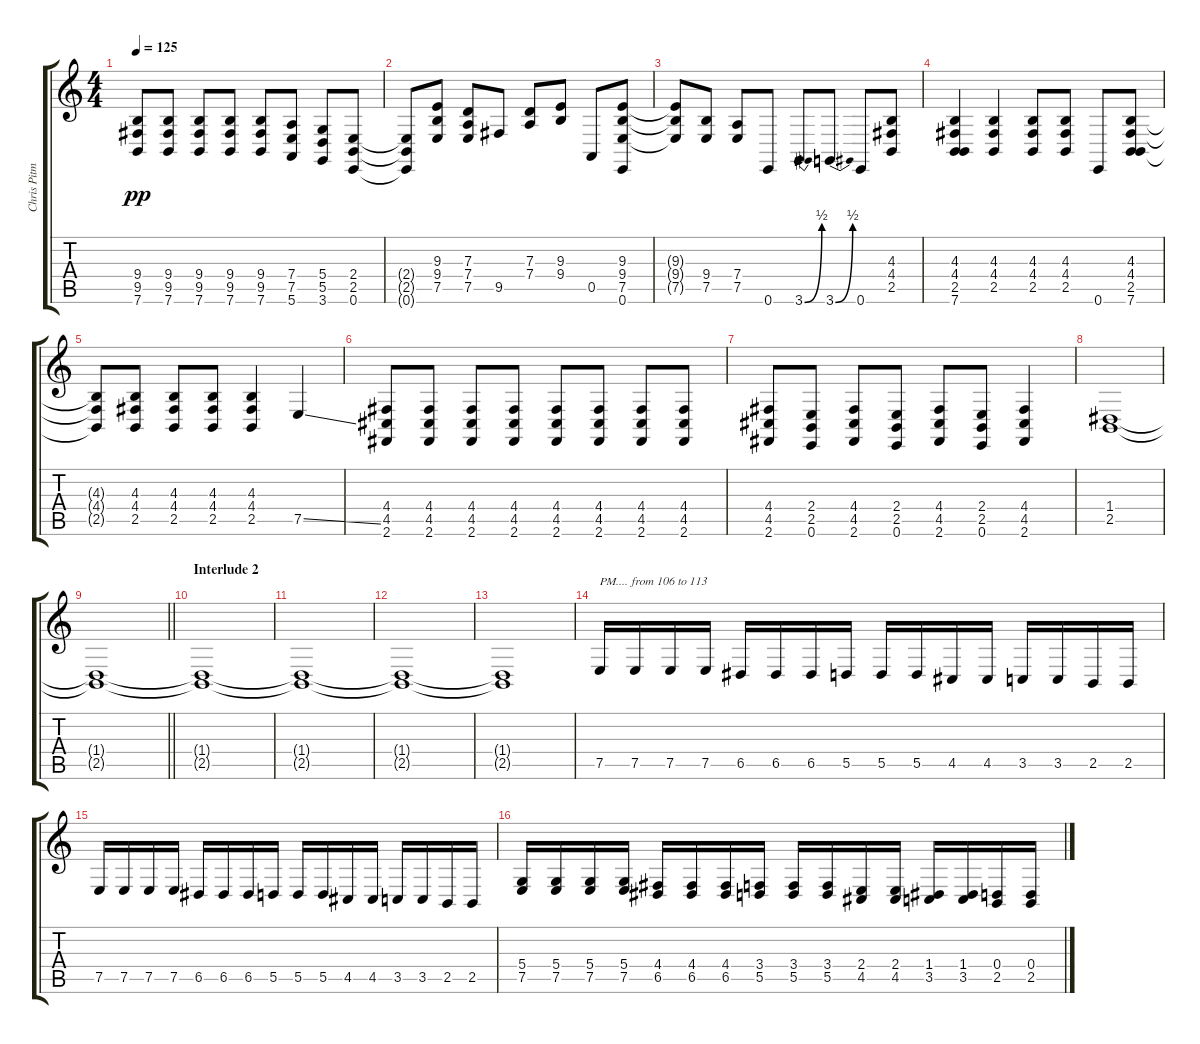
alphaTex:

\track ("Chris Pitman" "Chris Pitm") {instrument honkytonkpiano}
\staff {score tabs}
\tuning (E4 B3 G3 D3 A2 E2) {hide}
\ts (4 4)
\tempo 125
\clef g2
\ks c
(9.4 9.5 7.6).8{dy pp} (9.4 9.5 7.6).8 (9.4 9.5 7.6).8 (9.4 9.5 7.6).8 (9.4 9.5 7.6).8 (7.4 7.5 5.6).8 (5.4 5.5 3.6).8 (2.4 2.5 0.6).8 |
(2.4{t} 2.5{t} 0.6{t}).8 (9.3 9.4 7.5).8 (7.3 7.4 7.5).8 9.5.8 (7.3 7.4).8 (9.3 9.4).8 0.5.8 (9.3 9.4 7.5 0.6).8 |
(9.3{t} 9.4{t} 7.5{t}).8 (9.4 7.5).8 (7.4 7.5).8 0.6.8 3.6{be (bend 0 0 60 2)}.8 3.6{be (bend 0 0 60 2)}.8 0.6.8 (4.3 4.4 2.5).8 |
(4.3 4.4 2.5 7.6).4 (4.3 4.4 2.5).4 (4.3 4.4 2.5).8 (4.3 4.4 2.5).8 0.6.8 (4.3 4.4 2.5 7.6).8 |
(4.3{t} 4.4{t} 2.5{t}).8 (4.3 4.4 2.5).8 (4.3 4.4 2.5).8 (4.3 4.4 2.5).8 (4.3 4.4 2.5).4 7.5{ss}.4 |
(4.4 4.5 2.6).8 (4.4 4.5 2.6).8 (4.4 4.5 2.6).8 (4.4 4.5 2.6).8 (4.4 4.5 2.6).8 (4.4 4.5 2.6).8 (4.4 4.5 2.6).8 (4.4 4.5 2.6).8 |
(4.4 4.5 2.6).8 (2.4 2.5 0.6).8 (4.4 4.5 2.6).8 (2.4 2.5 0.6).8 (4.4 4.5 2.6).8 (2.4 2.5 0.6).8 (4.4 4.5 2.6).4 |
(1.4 2.5).1 |
\barLineRight lightlight
(1.4{t} 2.5{t}).1 |
\section ("" "Interlude 2")
(1.4{t} 2.5{t}).1 |
(1.4{t} 2.5{t}).1 |
(1.4{t} 2.5{t}).1 |
(1.4{t} 2.5{t}).1 |
7.5.16{txt "PM.... from 106 to 113" instrument xylophone} 7.5.16 7.5.16 7.5.16 6.5.16 6.5.16 6.5.16 5.5.16 5.5.16 5.5.16 4.5.16 4.5.16 3.5.16 3.5.16 2.5.16 2.5.16 |
7.5.16 7.5.16 7.5.16 7.5.16 6.5.16 6.5.16 6.5.16 5.5.16 5.5.16 5.5.16 4.5.16 4.5.16 3.5.16 3.5.16 2.5.16 2.5.16 |
(5.4 7.5).16 (5.4 7.5).16 (5.4 7.5).16 (5.4 7.5).16 (4.4 6.5).16 (4.4 6.5).16 (4.4 6.5).16 (3.4 5.5).16 (3.4 5.5).16 (3.4 5.5).16 (2.4 4.5).16 (2.4 4.5).16 (1.4 3.5).16 (1.4 3.5).16 (0.4 2.5).16 (0.4 2.5).16
